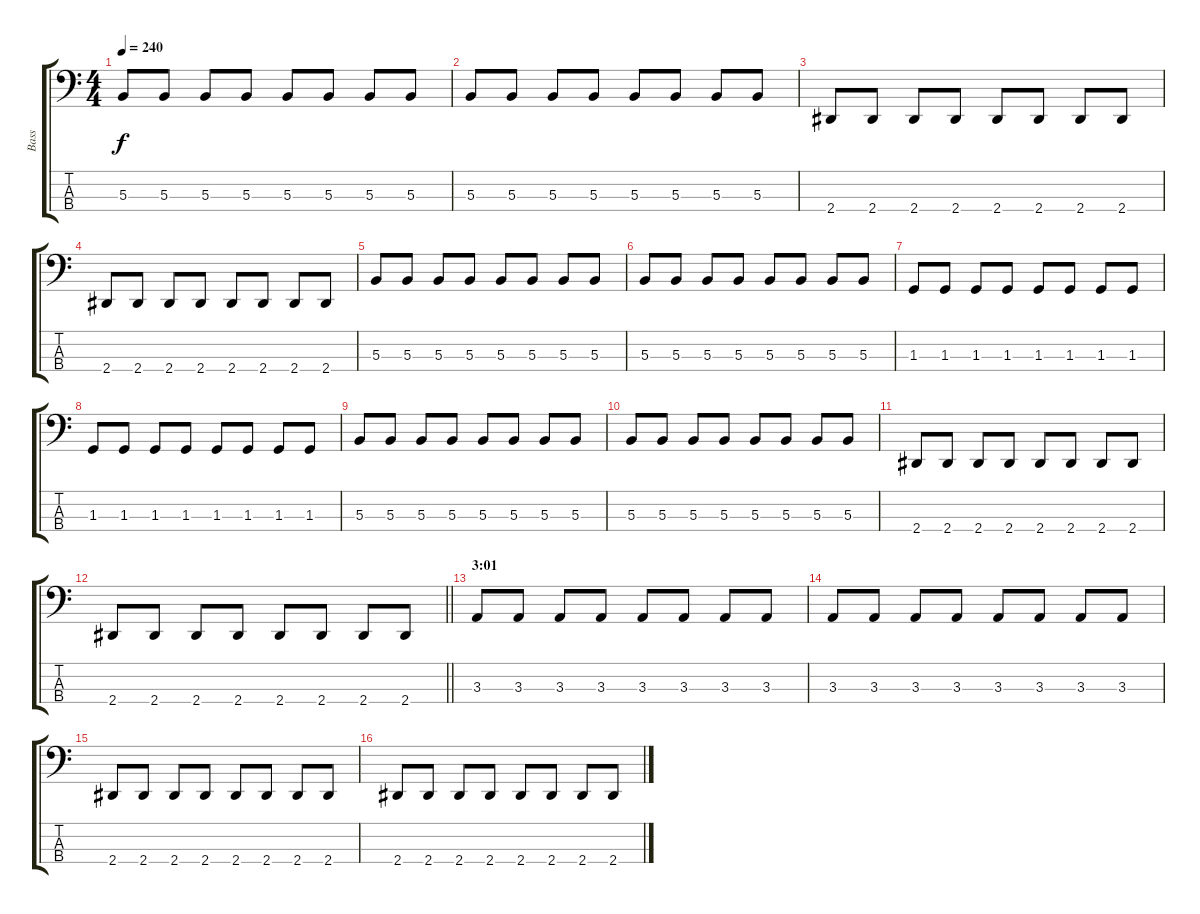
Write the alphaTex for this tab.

\track ("Bass" "Bass") {instrument electricbasspick}
\staff {score tabs}
\tuning (E2 B1 Gb1 Db1) {hide}
\ts (4 4)
\tempo 240
\clef f4
\ks c
5.3.8{dy f} 5.3.8 5.3.8 5.3.8 5.3.8 5.3.8 5.3.8 5.3.8 |
5.3.8 5.3.8 5.3.8 5.3.8 5.3.8 5.3.8 5.3.8 5.3.8 |
2.4.8 2.4.8 2.4.8 2.4.8 2.4.8 2.4.8 2.4.8 2.4.8 |
2.4.8 2.4.8 2.4.8 2.4.8 2.4.8 2.4.8 2.4.8 2.4.8 |
5.3.8 5.3.8 5.3.8 5.3.8 5.3.8 5.3.8 5.3.8 5.3.8 |
5.3.8 5.3.8 5.3.8 5.3.8 5.3.8 5.3.8 5.3.8 5.3.8 |
1.3.8 1.3.8 1.3.8 1.3.8 1.3.8 1.3.8 1.3.8 1.3.8 |
1.3.8 1.3.8 1.3.8 1.3.8 1.3.8 1.3.8 1.3.8 1.3.8 |
5.3.8 5.3.8 5.3.8 5.3.8 5.3.8 5.3.8 5.3.8 5.3.8 |
5.3.8 5.3.8 5.3.8 5.3.8 5.3.8 5.3.8 5.3.8 5.3.8 |
2.4.8 2.4.8 2.4.8 2.4.8 2.4.8 2.4.8 2.4.8 2.4.8 |
\barLineRight lightlight
2.4.8 2.4.8 2.4.8 2.4.8 2.4.8 2.4.8 2.4.8 2.4.8 |
\section ("" "3:01")
3.3.8 3.3.8 3.3.8 3.3.8 3.3.8 3.3.8 3.3.8 3.3.8 |
3.3.8 3.3.8 3.3.8 3.3.8 3.3.8 3.3.8 3.3.8 3.3.8 |
2.4.8 2.4.8 2.4.8 2.4.8 2.4.8 2.4.8 2.4.8 2.4.8 |
2.4.8 2.4.8 2.4.8 2.4.8 2.4.8 2.4.8 2.4.8 2.4.8
